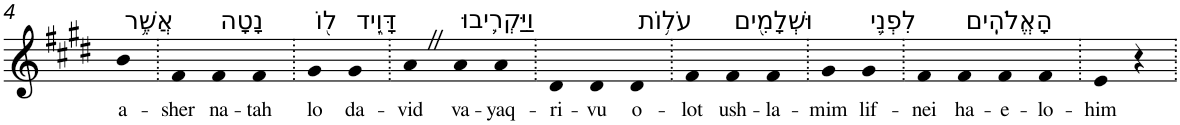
**kern	**text
*part1	*part1
*staff1	*staff1
*I"Piano	*
*I'Pno	*
!!LO:PB:g=z
*clefG2	*
*k[f#c#g#d#]	*
*E:	*
=4	=4
!LO:TX:a:t=אֲשֶׁ֥ר	!
!	!LO:LY:b
4b	a-
=5.	=5.
!	!LO:LY:b
4f#	-sher
!LO:TX:a:t=נָטָה	!
!	!LO:LY:b
4f#	na-
!	!LO:LY:b
4f#	-tah
=6.	=6.
!LO:TX:a:t=ל֖וֹ	!
!	!LO:LY:b
4g#	lo
!LO:TX:a:t=דָּוִ֑יד	!
!	!LO:LY:b
4g#	da-
=7.	=7.
!	!LO:LY:b
4aZ	-vid
!LO:TX:a:t=וַיַּקְרִ֛יבוּ	!
!	!LO:LY:b
4a	va-
!	!LO:LY:b
4a	-yaq-
=8.	=8.
!	!LO:LY:b
4d#	-ri-
!	!LO:LY:b
4d#	-vu
!LO:TX:a:t=עֹל֥וֹת	!
!	!LO:LY:b
4d#	o-
=9.	=9.
!	!LO:LY:b
4f#	-lot
!LO:TX:a:t=וּשְׁלָמִ֖ים	!
!	!LO:LY:b
4f#	ush-
!	!LO:LY:b
4f#	-la-
=10.	=10.
!	!LO:LY:b
4g#	-mim
!LO:TX:a:t=לִפְנֵ֥י	!
!	!LO:LY:b
4g#	lif-
=11.	=11.
!	!LO:LY:b
4f#	-nei
!LO:TX:a:t=הָאֱלֹהִֽים	!
!	!LO:LY:b
4f#	ha-
!	!LO:LY:b
4f#	-e-
!	!LO:LY:b
4f#	-lo-
=12.	=12.
!	!LO:LY:b
4e	-him
4r	.
=.	=.
*-	*-
